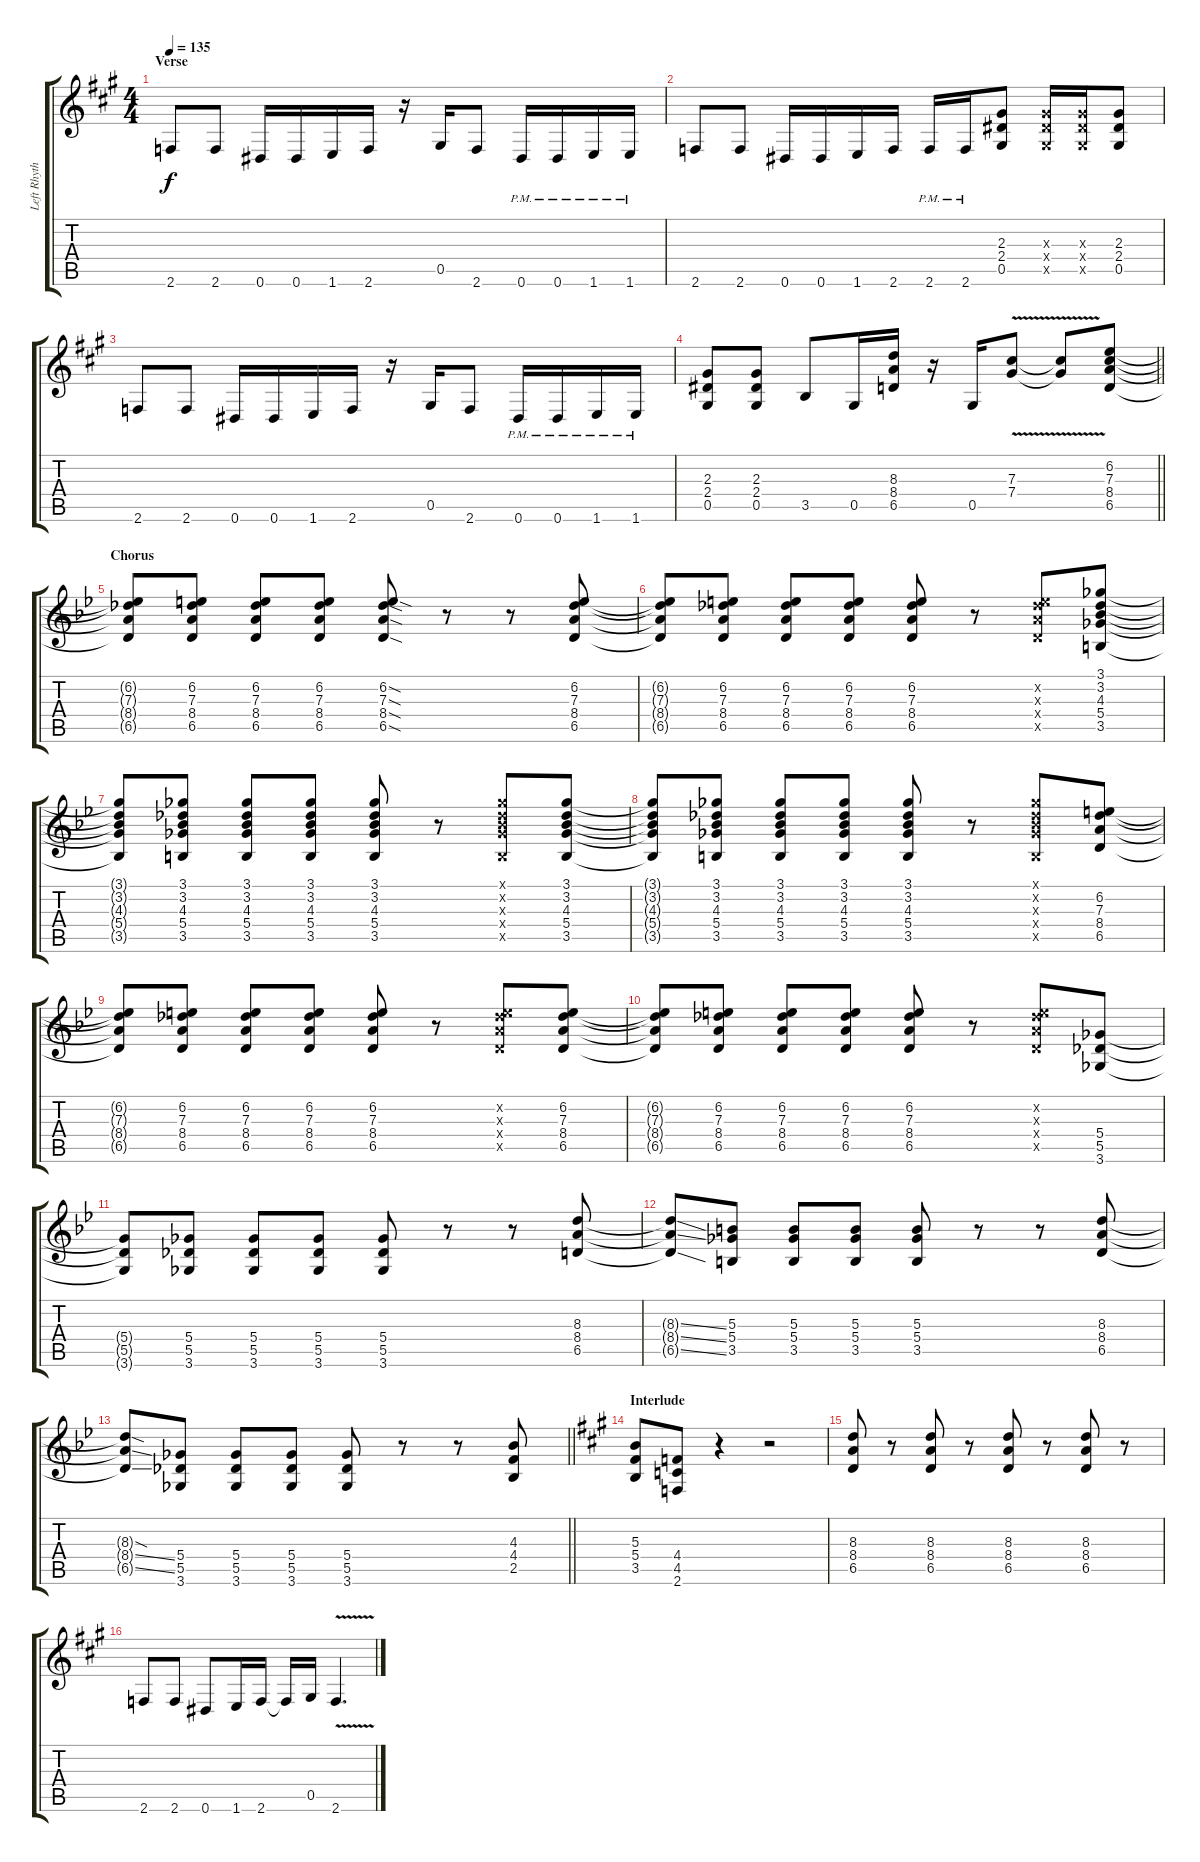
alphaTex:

\track ("Left Rhythm" "Left Rhyth") {instrument distortionguitar}
\staff {score tabs}
\tuning (Eb4 Bb3 Gb3 Db3 Ab2 Eb2) {hide}
\ts (4 4)
\section ("" "Verse")
\tempo 135
\clef g2
\ks f#minor
2.6.8{dy f} 2.6.8 0.6.16 0.6.16 1.6.16 2.6.16 r.16 0.5.16 2.6.8 0.6{pm}.16 0.6{pm}.16 1.6{pm}.16 1.6{pm}.16 |
2.6.8 2.6.8 0.6.16 0.6.16 1.6.16 2.6.16 2.6{pm}.16 2.6{pm}.16 (2.3 2.4 0.5).8 (2.3{x} 2.4{x} 0.5{x}).16 (2.3{x} 2.4{x} 0.5{x}).16 (2.3 2.4 0.5).8 |
2.6.8 2.6.8 0.6.16 0.6.16 1.6.16 2.6.16 r.16 0.5.16 2.6.8 0.6{pm}.16 0.6{pm}.16 1.6{pm}.16 1.6{pm}.16 |
\barLineRight lightlight
(2.3 2.4 0.5).8 (2.3 2.4 0.5).8 3.5.8 0.5.16 (8.3 8.4 6.5).16 r.16 0.5.16 (7.3{v} 7.4{v}).8 (7.3{t} 7.4{t}).8 (6.2 7.3 8.4 6.5).8 |
\section ("" "Chorus")
\ks gminor
(6.2{t} 7.3{t} 8.4{t} 6.5{t}).8 (6.2 7.3 8.4 6.5).8 (6.2 7.3 8.4 6.5).8 (6.2 7.3 8.4 6.5).8 (6.2{sod} 7.3{sod} 8.4{sod} 6.5{sod}).8 r.8 r.8 (6.2 7.3 8.4 6.5).8 |
(6.2{t} 7.3{t} 8.4{t} 6.5{t}).8 (6.2 7.3 8.4 6.5).8 (6.2 7.3 8.4 6.5).8 (6.2 7.3 8.4 6.5).8 (6.2 7.3 8.4 6.5).8 r.8 (6.2{x} 7.3{x} 8.4{x} 6.5{x}).8 (3.1 3.2 4.3 5.4 3.5).8 |
(3.1{t} 3.2{t} 4.3{t} 5.4{t} 3.5{t}).8 (3.1 3.2 4.3 5.4 3.5).8 (3.1 3.2 4.3 5.4 3.5).8 (3.1 3.2 4.3 5.4 3.5).8 (3.1 3.2 4.3 5.4 3.5).8 r.8 (3.1{x} 3.2{x} 4.3{x} 5.4{x} 3.5{x}).8 (3.1 3.2 4.3 5.4 3.5).8 |
(3.1{t} 3.2{t} 4.3{t} 5.4{t} 3.5{t}).8 (3.1 3.2 4.3 5.4 3.5).8 (3.1 3.2 4.3 5.4 3.5).8 (3.1 3.2 4.3 5.4 3.5).8 (3.1 3.2 4.3 5.4 3.5).8 r.8 (3.1{x} 3.2{x} 4.3{x} 5.4{x} 3.5{x}).8 (6.2 7.3 8.4 6.5).8 |
(6.2{t} 7.3{t} 8.4{t} 6.5{t}).8 (6.2 7.3 8.4 6.5).8 (6.2 7.3 8.4 6.5).8 (6.2 7.3 8.4 6.5).8 (6.2 7.3 8.4 6.5).8 r.8 (6.2{x} 7.3{x} 8.4{x} 6.5{x}).8 (6.2 7.3 8.4 6.5).8 |
(6.2{t} 7.3{t} 8.4{t} 6.5{t}).8 (6.2 7.3 8.4 6.5).8 (6.2 7.3 8.4 6.5).8 (6.2 7.3 8.4 6.5).8 (6.2 7.3 8.4 6.5).8 r.8 (6.2{x} 7.3{x} 8.4{x} 6.5{x}).8 (5.4 5.5 3.6).8 |
(5.4{t} 5.5{t} 3.6{t}).8 (5.4 5.5 3.6).8 (5.4 5.5 3.6).8 (5.4 5.5 3.6).8 (5.4 5.5 3.6).8 r.8 r.8 (8.3 8.4 6.5).8 |
(8.3{ss t} 8.4{ss t} 6.5{ss t}).8 (5.3 5.4 3.5).8 (5.3 5.4 3.5).8 (5.3 5.4 3.5).8 (5.3 5.4 3.5).8 r.8 r.8 (8.3 8.4 6.5).8 |
\barLineRight lightlight
(8.3{sod t} 8.4{ss t} 6.5{ss t}).8 (5.4 5.5 3.6).8 (5.4 5.5 3.6).8 (5.4 5.5 3.6).8 (5.4 5.5 3.6).8 r.8 r.8 (4.3 4.4 2.5).8 |
\section ("" "Interlude")
\ks f#minor
(5.3 5.4 3.5).8 (4.4 4.5 2.6).8 r.4 r.2 |
(8.3 8.4 6.5).8 r.8 (8.3 8.4 6.5).8 r.8 (8.3 8.4 6.5).8 r.8 (8.3 8.4 6.5).8 r.8 |
2.6.8 2.6.8 0.6.8 1.6.16 2.6.16 2.6{t}.16 0.5.16 2.6{v}.4{d}
